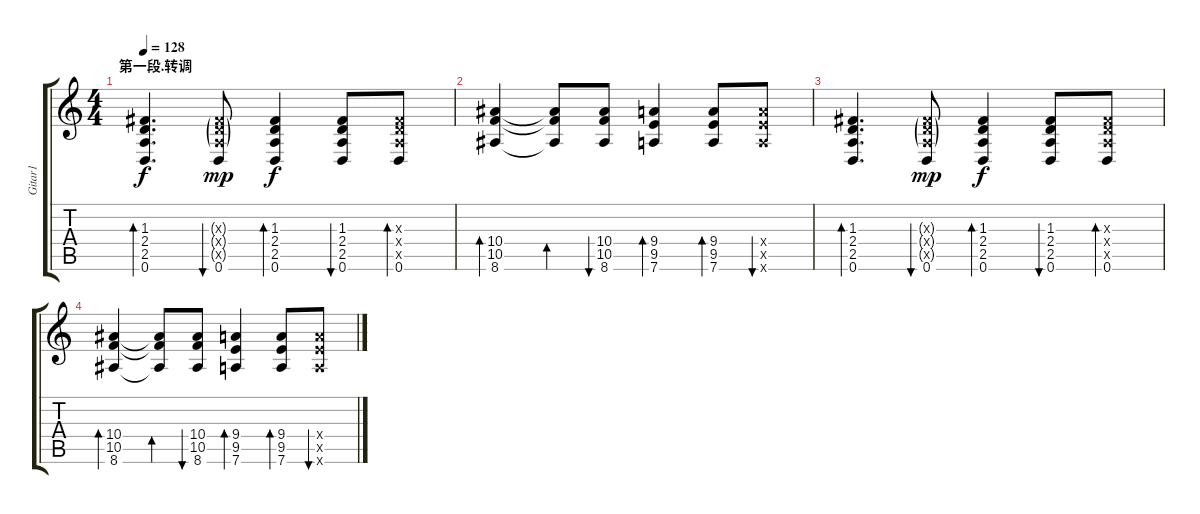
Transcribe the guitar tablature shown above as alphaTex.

\track ("Gitar1" "Gitar1") {instrument acousticguitarsteel}
\staff {score tabs}
\tuning (D4 A3 F3 C3 G2 D2) {hide}
\ts (4 4)
\section ("" "第一段.转调")
\tempo 128
\clef g2
\ks c
(1.3 2.4 2.5 0.6).4{d bd 60 dy f} (1.3{g x} 2.4{g x} 2.5{g x} 0.6).8{bu 60 dy mp} (1.3 2.4 2.5 0.6).4{bd 60 dy f} (1.3 2.4 2.5 0.6).8{bu 60} (1.3{x} 2.4{x} 2.5{x} 0.6).8{bd 60} |
(10.4 10.5 8.6).4{bd 60} (10.4{t} 10.5{t} 8.6{t}).8{bd 60} (10.4 10.5 8.6).8{bu 60} (9.4 9.5 7.6).4{bd 60} (9.4 9.5 7.6).8{bd 60} (9.4{x} 9.5{x} 7.6{x}).8{bu 60} |
(1.3 2.4 2.5 0.6).4{d bd 60} (1.3{g x} 2.4{g x} 2.5{g x} 0.6).8{bu 60 dy mp} (1.3 2.4 2.5 0.6).4{bd 60 dy f} (1.3 2.4 2.5 0.6).8{bu 60} (1.3{x} 2.4{x} 2.5{x} 0.6).8{bd 60} |
(10.4 10.5 8.6).4{bd 60} (10.4{t} 10.5{t} 8.6{t}).8{bd 60} (10.4 10.5 8.6).8{bu 60} (9.4 9.5 7.6).4{bd 60} (9.4 9.5 7.6).8{bd 60} (9.4{x} 9.5{x} 7.6{x}).8{bu 60}
